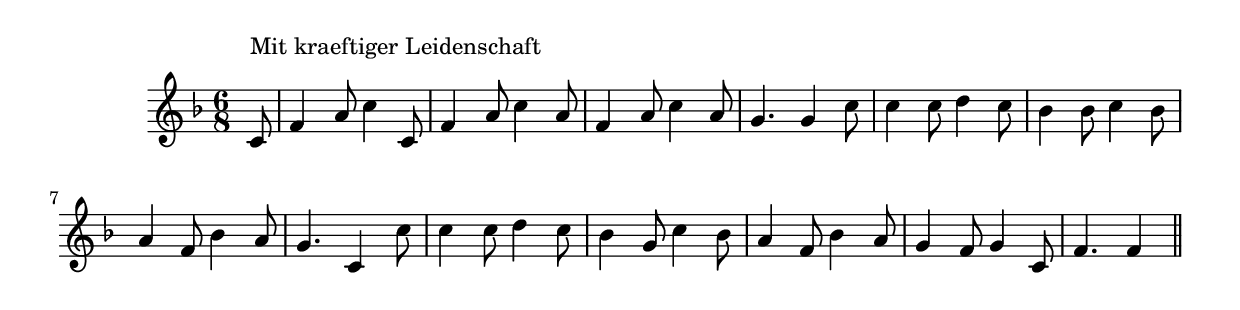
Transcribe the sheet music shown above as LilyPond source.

\version "2.14.0"
%{\header {
  title = "Wach' Auf, Mein Hort"
  composer = "anonymous"
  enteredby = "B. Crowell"
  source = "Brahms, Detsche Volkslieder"
}%}
\score{{\key f \major
\time 6/8
%{\tempo 8=170
%}\relative c' {
  \partial 8
  c8^\markup{\column { "Mit kraeftiger Leidenschaft" " " }} |
  f4 a8 c4 c,8 | f4 a8 c4 a8 | f4 a8 c4 a8 | g4. g4 c8 |
  c4 c8 d4 c8 | bes4 bes8 c4 bes8 | a4 f8 bes4 a8 | g4. c,4 c'8 |
  c4 c8 d4 c8 | bes4 g8 c4 bes8 | a4 f8 bes4 a8 | g4 f8 g4 c,8 | f4. f4
  \bar "||"
}

}}